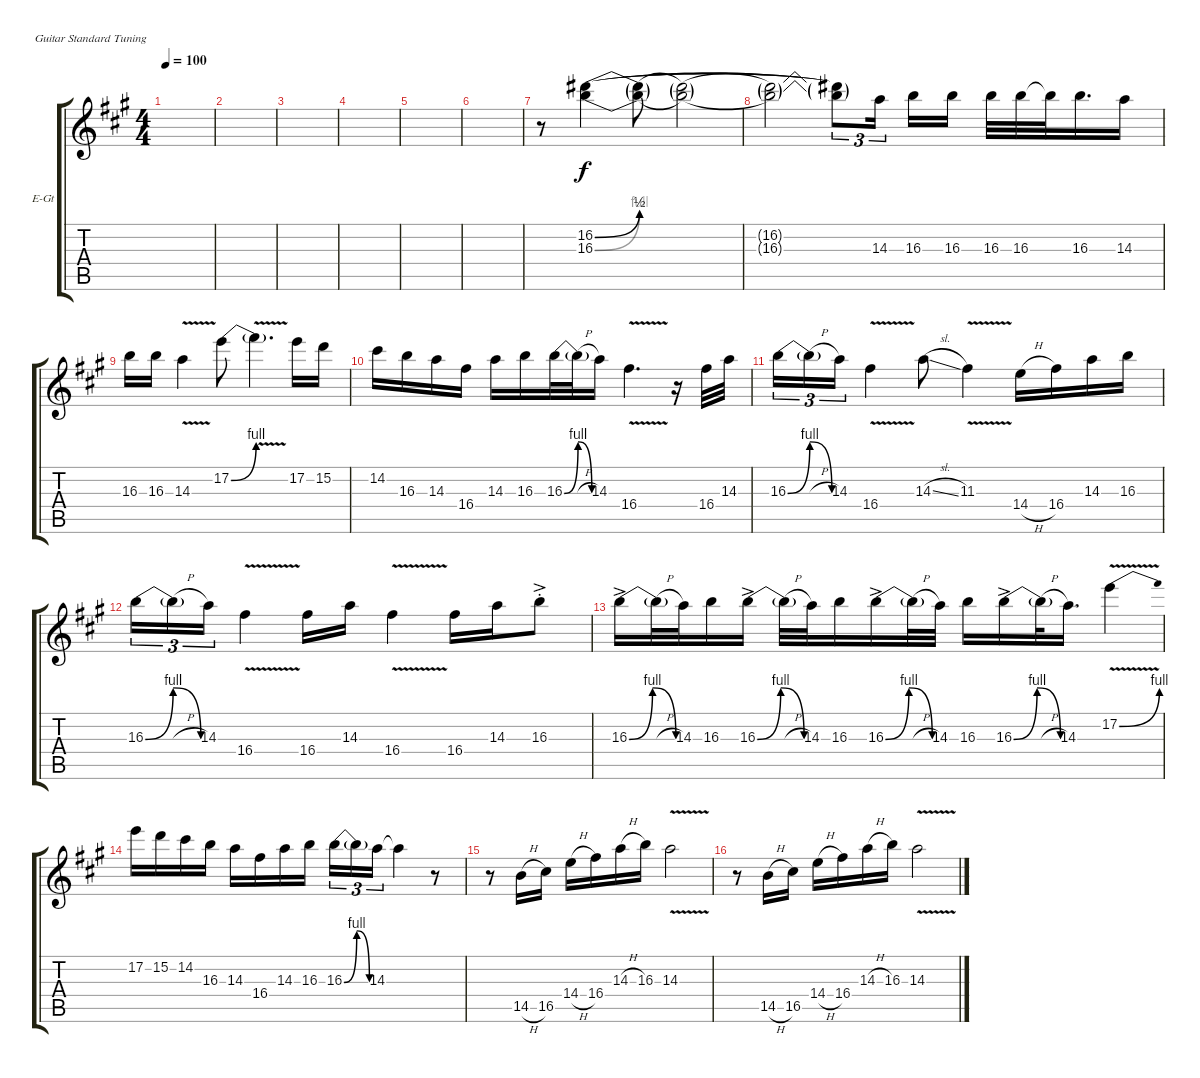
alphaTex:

\bracketExtendMode groupsimilarinstruments
\firstSystemTrackNameOrientation horizontal
\otherSystemsTrackNameOrientation horizontal
\track ("5 Guitar" "E-Gt") {instrument distortionguitar}
\staff {score tabs}
\tuning (E4 B3 G3 D3 A2 E2)
\ts (4 4)
\tempo 100
\clef g2
\scale
1.07062
\ks a
|
\scale
0.929382 |
\scale
1.07062 |
\scale
0.929382 |
\scale
1.07062 |
\scale
0.929382 |
\scale
1.07062 r.8 (16.2{be (bend 0 0 16.8 2)} 16.3{be (bend 0 0 15 4)}).4{legatoorigin} (16.2{be (hold 0 0 60 0) t} 16.3{be (hold 0 0 60 0) t}).8{legatoorigin} (16.2{be (hold 0 0 60 0) t} 16.3{be (hold 0 0 60 0) t}).2{legatoorigin} |
\scale
0.929382 (16.2{t} 16.3{t}).2{legatoorigin} (16.2{t} 16.3{t}).8{tu (3 2)} 14.3.16{tu (3 2)} 16.3.16 16.3.16 16.3.32 16.3.32 16.3{t}.32 16.3.16{d} 14.3.16 |
\scale
1.07062 16.3.16 16.3.16 14.3{v}.4 17.2{be (bend 0 0 15 4)}.8 17.2{v t}.4{d} 17.2.16 15.2.16 |
\scale
0.929382 14.2.16 16.3.16 14.3.16 16.4.16 14.3.16 16.3.16 16.3{be (bendrelease 0 0 10.2 4 20.4 4 30 0)}.32 16.3{h t}.32 14.3.16 16.4{v}.4{d} r.16 16.4.32 14.3.32 |
\scale
1.07062 16.3{be (bendrelease 0 0 10.2 4 20.4 4 30 0)}.16{tu (3 2)} 16.3{h t}.16{tu (3 2)} 14.3.16{tu (3 2)} 16.4{v}.4 14.3{sl}.8 11.3{v}.4 14.4{h}.16 16.4.16 14.3.16 16.3.16 |
\scale
0.929382 16.3{be (bendrelease 0 0 10.2 4 20.4 4 30 0)}.16{tu (3 2)} 16.3{h t}.16{tu (3 2)} 14.3.16{tu (3 2)} 16.4{v}.4 16.4.16 14.3.16 16.4{v}.4 16.4.16 14.3.16 16.3{ac st}.8 |
\scale
1.07062 16.3{be (bendrelease 0 0 10.2 4 20.4 4 30 0) ac}.16 16.3{h t}.32 14.3.32 16.3.16 16.3{be (bendrelease 0 0 10.2 4 20.4 4 30 0) ac}.16 16.3{h t}.32 14.3.32 16.3.16 16.3{be (bendrelease 0 0 10.2 4 20.4 4 30 0) ac}.16 16.3{h t}.32 14.3.32 16.3.16 16.3{be (bendrelease 0 0 10.2 4 20.4 4 30 0) ac}.16 16.3{h t}.32 14.3.16{d} 17.2{be (bend 0 0 15 4) v}.4 |
\scale
0.929382 17.2.16 15.2.16 14.2.16 16.3.16 14.3.16 16.4.16 14.3.16 16.3.16 16.3{be (bendrelease 0 0 10.2 4 20.4 4 30 0)}.16{tu (3 2)} 16.3{t}.16{tu (3 2)} 14.3.16{tu (3 2)} 14.3{t}.4 r.8 |
\scale
1.07062 r.8 14.5{h}.16 16.5.16 14.4{h}.16 16.4.16 14.3{h}.16 16.3.16 14.3{v}.2 |
\scale
0.929382 r.8 14.5{h}.16 16.5.16 14.4{h}.16 16.4.16 14.3{h}.16 16.3.16 14.3{v}.2
